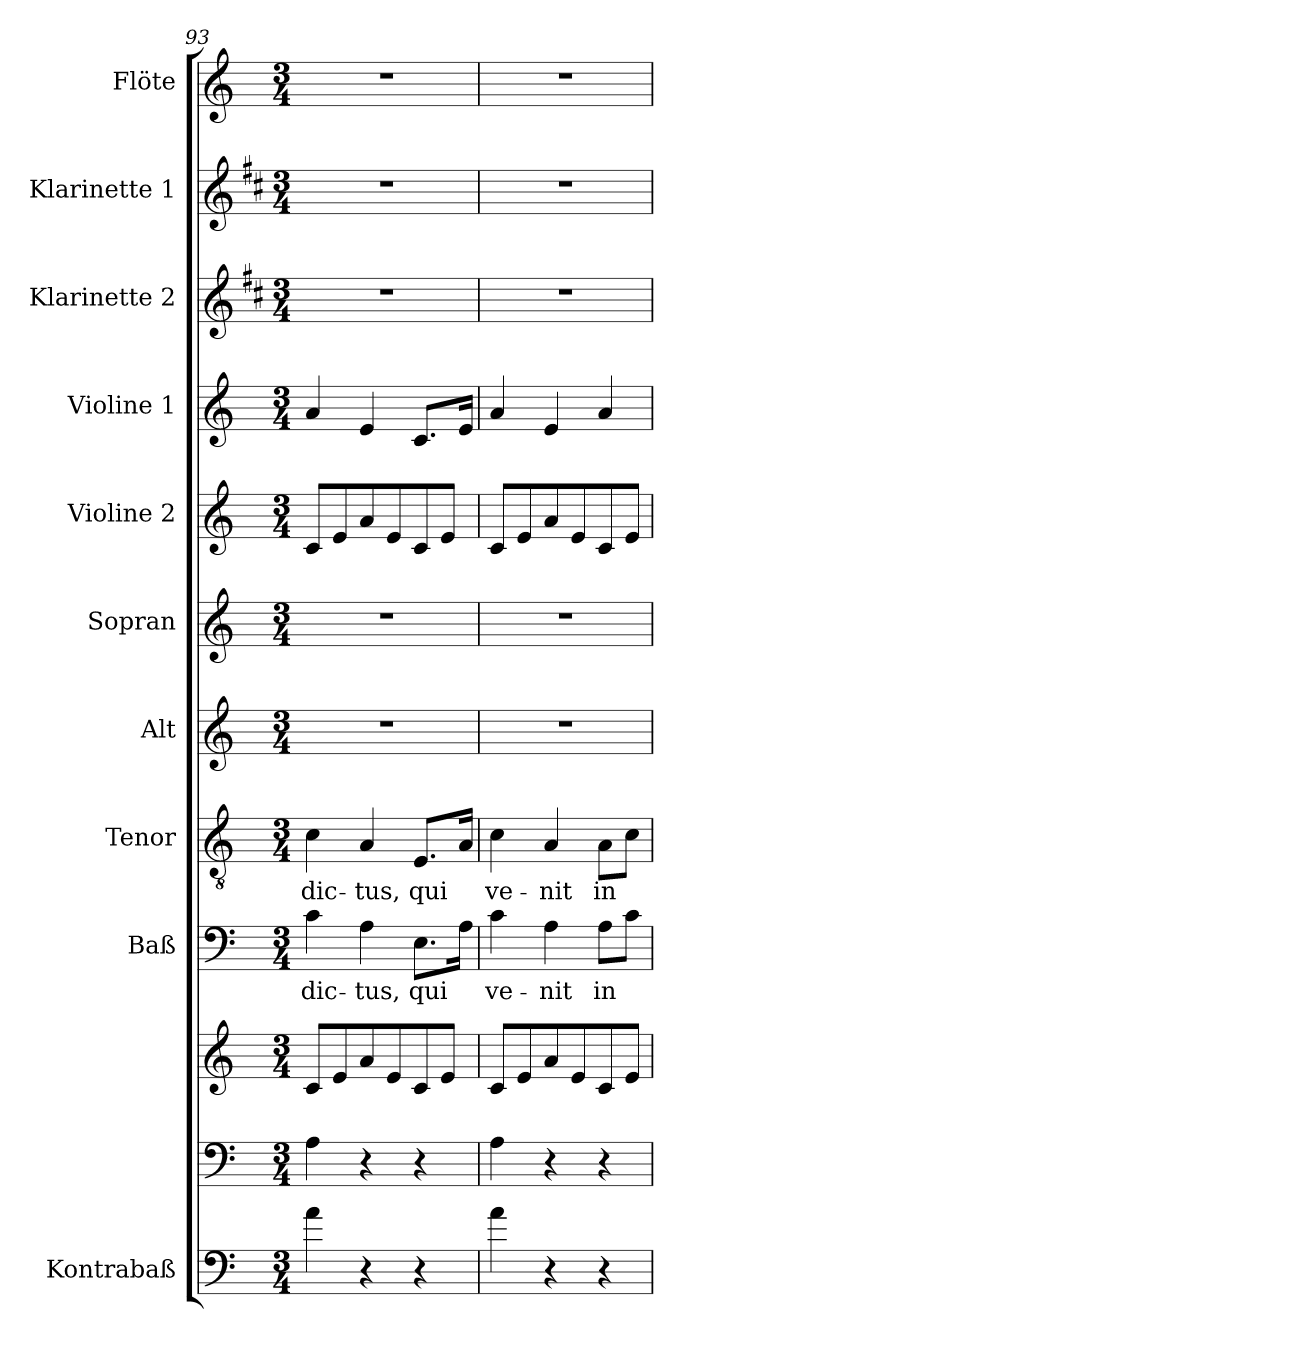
**kern	**kern	**kern	**kern	**text	**kern	**text	**kern	**kern	**kern	**kern	**kern	**kern	**kern
*part11	*part10	*part10	*part9	*part9	*part8	*part8	*part7	*part6	*part5	*part4	*part3	*part2	*part1
*staff12	*staff11	*staff10	*staff9	*staff9	*staff8	*staff8	*staff7	*staff6	*staff5	*staff4	*staff3	*staff2	*staff1
*I"Kontrabaß	*	*	*I"Baß	*	*I"Tenor	*	*I"Alt	*I"Sopran	*I"Violine 2	*I"Violine 1	*I"Klarinette 2	*I"Klarinette 1	*I"Flöte
*	*	*	*	*	*	*	*	*	*I'Vln	*I'Vln	*	*	*I'Fl
!!LO:PB:g=z
*clefF4	*clefF4	*clefG2	*clefF4	*	*clefGv2	*	*clefG2	*clefG2	*clefG2	*clefG2	*clefG2	*clefG2	*clefG2
*ITrd7c12	*	*	*	*	*	*	*	*	*	*	*ITrd1c2	*ITrd1c2	*
*k[]	*k[]	*k[]	*k[]	*	*k[]	*	*k[]	*k[]	*k[]	*k[]	*k[]	*k[]	*k[]
*C:	*C:	*C:	*C:	*	*C:	*	*C:	*C:	*C:	*C:	*C:	*C:	*C:
*M3/4	*M3/4	*M3/4	*M3/4	*	*M3/4	*	*M3/4	*M3/4	*M3/4	*M3/4	*M3/4	*M3/4	*M3/4
=93	=93	=93	=93	=93	=93	=93	=93	=93	=93	=93	=93	=93	=93
!	!	!	!	!LO:LY:b	!	!LO:LY:b	!	!	!	!	!	!	!
4A\	4A\	8c/L	4c\	-dic-	4c\	-dic-	2.r	2.r	8c/L	4a/	2.r	2.r	2.r
.	.	8e/	.	.	.	.	.	.	8e/	.	.	.	.
!	!	!	!	!LO:LY:b	!	!LO:LY:b	!	!	!	!	!	!	!
4r	4r	8a/	4A\	-tus,	4A/	-tus,	.	.	8a/	4e/	.	.	.
.	.	8e/	.	.	.	.	.	.	8e/	.	.	.	.
!	!	!	!	!LO:LY:b	!	!LO:LY:b	!	!	!	!	!	!	!
4r	4r	8c/	8.E\L	qui	8.E/L	qui	.	.	8c/	8.c/L	.	.	.
.	.	8e/J	.	.	.	.	.	.	8e/J	.	.	.	.
.	.	.	16A\Jk	.	16A/Jk	.	.	.	.	16e/Jk	.	.	.
=94	=94	=94	=94	=94	=94	=94	=94	=94	=94	=94	=94	=94	=94
!	!	!	!	!LO:LY:b	!	!LO:LY:b	!	!	!	!	!	!	!
4A\	4A\	8c/L	4c\	ve-	4c\	ve-	2.r	2.r	8c/L	4a/	2.r	2.r	2.r
.	.	8e/	.	.	.	.	.	.	8e/	.	.	.	.
!	!	!	!	!LO:LY:b	!	!LO:LY:b	!	!	!	!	!	!	!
4r	4r	8a/	4A\	-nit	4A/	-nit	.	.	8a/	4e/	.	.	.
.	.	8e/	.	.	.	.	.	.	8e/	.	.	.	.
!	!	!	!	!LO:LY:b	!	!LO:LY:b	!	!	!	!	!	!	!
4r	4r	8c/	8A\L	in	8A\L	in	.	.	8c/	4a/	.	.	.
.	.	8e/J	8c\J	.	8c\J	.	.	.	8e/J	.	.	.	.
=	=	=	=	=	=	=	=	=	=	=	=	=	=
*-	*-	*-	*-	*-	*-	*-	*-	*-	*-	*-	*-	*-	*-
